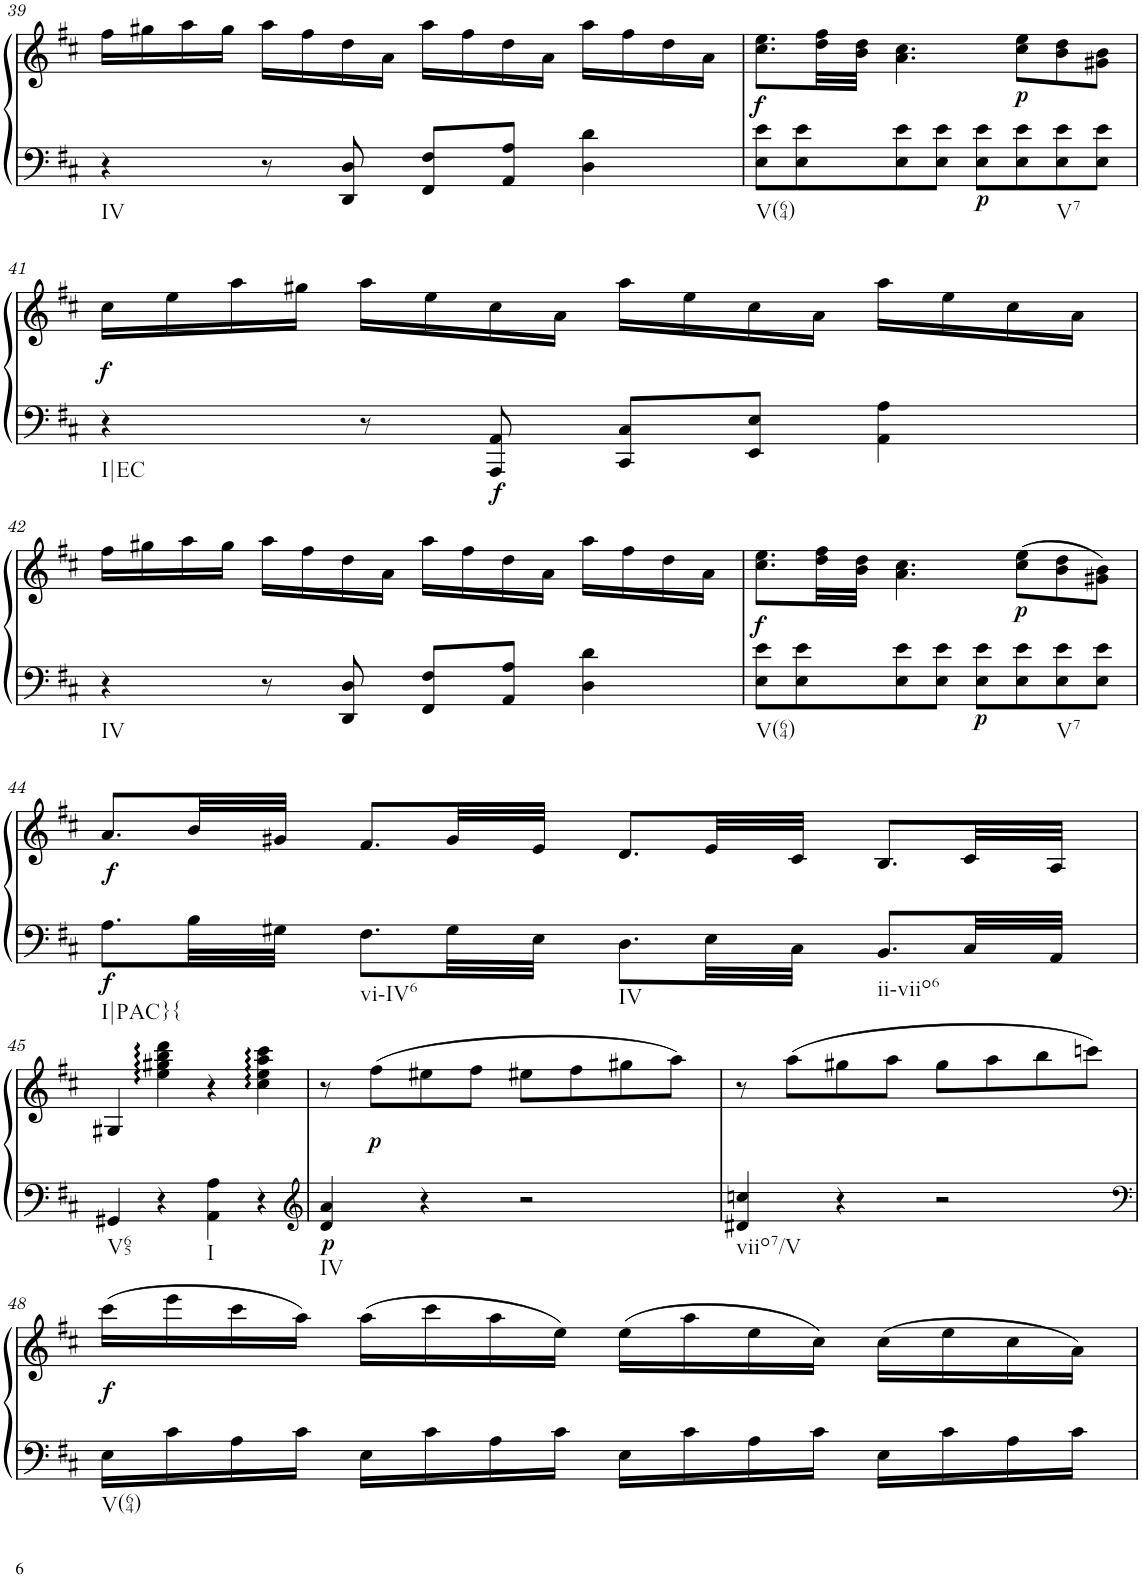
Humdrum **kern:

**kern	**kern	**dynam
*part1	*part1	*part1
*staff2	*staff1	*staff1/2
*I"unbenannt2	*	*
!!LO:PB:g=z
*clefF4	*clefG2	*
*k[f#c#]	*k[f#c#]	*
*M4/4	*M4/4	*
=39	=39	=39
!LO:TX:b:t=IV	!	!
4r	16ff#\LL	.
.	16gg#X\	.
.	16aa\	.
.	16gg#\JJ	.
8r	16aa\LL	.
.	16ff#\	.
8DD/ 8D/	16dd\	.
.	16a\JJ	.
8FF#/ 8F#/L	16aa\LL	.
.	16ff#\	.
8AA/ 8A/J	16dd\	.
.	16a\JJ	.
4D\ 4d\	16aa\LL	.
.	16ff#\	.
.	16dd\	.
.	16a\JJ	.
=40	=40	=40
!LO:TX:b:t=V(64)	!	!
!	!	!LO:DY:b
8E\ 8e\L	8.cc#\ 8.ee\L	f
8E\ 8e\	.	.
.	32dd\ 32ff#\LL	.
.	32b\ 32dd\JJJ	.
8E\ 8e\	4.a\ 4.cc#\	.
8E\ 8e\J	.	.
!	!	!LO:DY:b=2
8E\ 8e\L	.	p
!	!	!LO:DY:b
8E\ 8e\	8cc#\ 8ee\L	p
!LO:TX:b:t=V7	!	!
8E\ 8e\	8b\ 8dd\	.
8E\ 8e\J	8g#X\ 8b\J	.
!!LO:LB:g=z
=41	=41	=41
!LO:TX:b:t=I|EC	!	!
!	!	!LO:DY:b
4r	16cc#\LL	f
.	16ee\	.
.	16aa\	.
.	16gg#X\JJ	.
8r	16aa\LL	.
.	16ee\	.
!	!	!LO:DY:b=2
8AAA/ 8AA/	16cc#\	f
.	16a\JJ	.
8CC#/ 8C#/L	16aa\LL	.
.	16ee\	.
8EE/ 8E/J	16cc#\	.
.	16a\JJ	.
4AA\ 4A\	16aa\LL	.
.	16ee\	.
.	16cc#\	.
.	16a\JJ	.
!!LO:LB:g=z
=42	=42	=42
!LO:TX:b:t=IV	!	!
4r	16ff#\LL	.
.	16gg#X\	.
.	16aa\	.
.	16gg#\JJ	.
8r	16aa\LL	.
.	16ff#\	.
8DD/ 8D/	16dd\	.
.	16a\JJ	.
8FF#/ 8F#/L	16aa\LL	.
.	16ff#\	.
8AA/ 8A/J	16dd\	.
.	16a\JJ	.
4D\ 4d\	16aa\LL	.
.	16ff#\	.
.	16dd\	.
.	16a\JJ	.
=43	=43	=43
!LO:TX:b:t=V(64)	!	!
!	!	!LO:DY:b
8E\ 8e\L	8.cc#\ 8.ee\L	f
8E\ 8e\	.	.
.	32dd\ 32ff#\LL	.
.	32b\ 32dd\JJJ	.
8E\ 8e\	4.a\ 4.cc#\	.
8E\ 8e\J	.	.
!	!	!LO:DY:b=2
8E\ 8e\L	.	p
!	!	!LO:DY:b
8E\ 8e\	(8cc#\ 8ee\L	p
!LO:TX:b:t=V7	!	!
8E\ 8e\	8b\ 8dd\	.
8E\ 8e\J	8g#X\ 8b\J)	.
!!LO:LB:g=z
=44	=44	=44
!LO:TX:b:t=I|PAC}{	!	!
!	!	!LO:DY:b=2
!	!	!LO:DY:n=1:b
8.A\L	8.a/L	f f
32B\LL	32b/LL	.
32G#X\JJJ	32g#X/JJJ	.
!LO:TX:b:t=vi-IV6	!	!
8.F#\L	8.f#/L	.
32G#\LL	32g#/LL	.
32E\JJJ	32e/JJJ	.
!LO:TX:b:t=IV	!	!
8.D\L	8.d/L	.
32E\LL	32e/LL	.
32C#\JJJ	32c#/JJJ	.
!LO:TX:b:t=ii-viio6	!	!
8.BB/L	8.B/L	.
32C#/LL	32c#/LL	.
32AA/JJJ	32A/JJJ	.
!!LO:LB:g=z
=45	=45	=45
!LO:TX:b:t=V65	!	!
4GG#X/	4G#X/	.
4r	4ee\ 4gg#X\ 4bb\ 4ddd\	.
!LO:TX:b:t=I	!	!
4AA\ 4A\	4r	.
4r	4cc#\ 4ee\ 4aa\ 4ccc#\	.
=46	=46	=46
*clefG2	*	*
!LO:TX:b:t=IV	!	!
!	!	!LO:DY:b=2
4d/ 4a/	8r	p
!	!	!LO:DY:b
.	(8ff#\L	p
4r	8ee#X\	.
.	8ff#\J	.
2r	8ee#X\L	.
.	8ff#\	.
.	8gg#X\	.
.	8aa\J)	.
=47	=47	=47
!LO:TX:b:t=viio7/V	!	!
4d#X/ 4ccn/	8r	.
.	(8aa\L	.
4r	8gg#X\	.
.	8aa\J	.
2r	8gg#\L	.
.	8aa\	.
.	8bb\	.
.	8cccn\J)	.
!!LO:LB:g=z
=48	=48	=48
*clefF4	*	*
!LO:TX:b:t=V(64)	!	!
!	!	!LO:DY:b
16E\LL	(16ccc#\LL	f
16c#\	16eee\	.
16A\	16ccc#\	.
16c#\JJ	16aa\JJ)	.
16E\LL	(16aa\LL	.
16c#\	16ccc#\	.
16A\	16aa\	.
16c#\JJ	16ee\JJ)	.
16E\LL	(16ee\LL	.
16c#\	16aa\	.
16A\	16ee\	.
16c#\JJ	16cc#\JJ)	.
16E\LL	(16cc#\LL	.
16c#\	16ee\	.
16A\	16cc#\	.
16c#\JJ	16a\JJ)	.
=	=	=
*-	*-	*-
